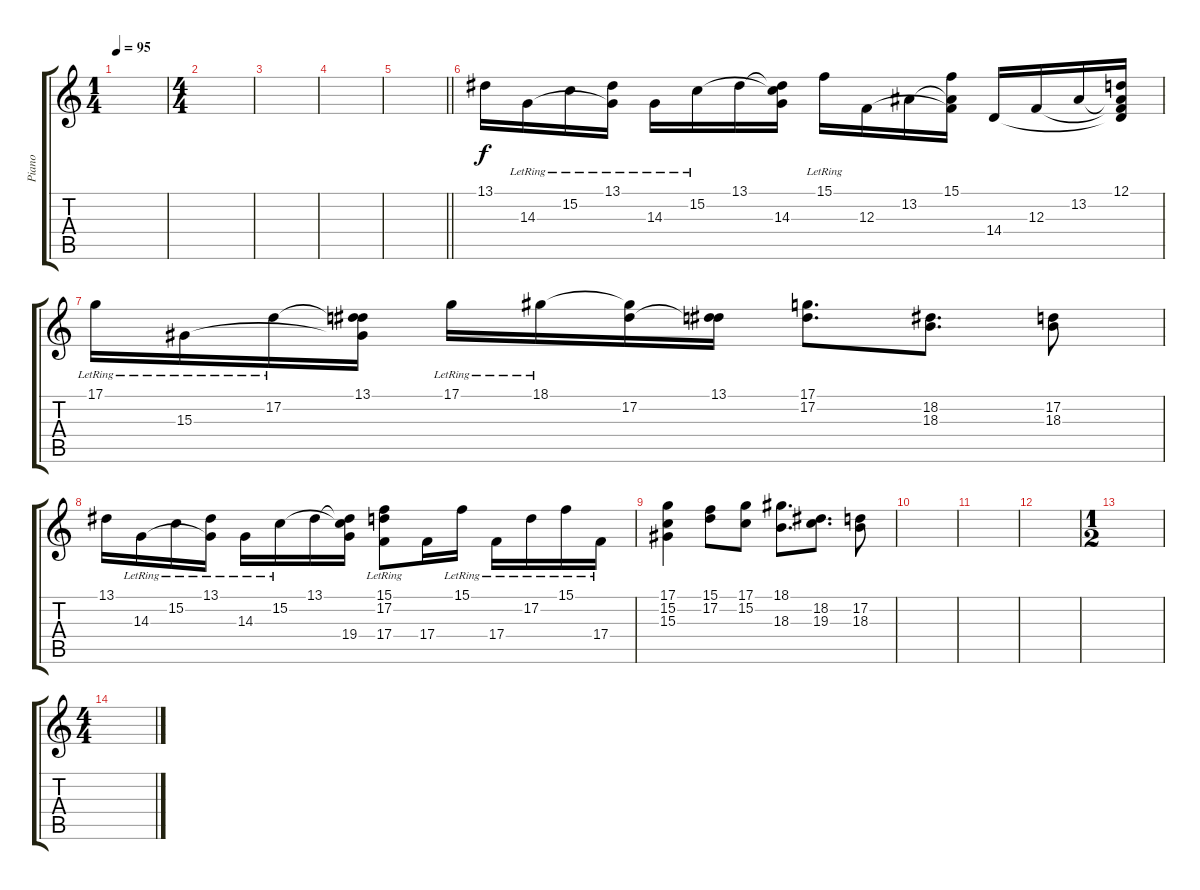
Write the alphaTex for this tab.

\track ("Piano" "Piano") {instrument brightacousticpiano}
\staff {score tabs}
\tuning (D4 A3 F3 C3 G2 C2) {hide}
\ts (1 4)
\tempo 95
\clef g2
\ks c
|
\ts (4 4)
|
|
|
\barLineRight lightlight
|
13.1.16 14.3{lr}.16 15.2{lr}.16 (13.1{lr} 14.3{t}).16 14.3{lr}.16 15.2{lr}.16 13.1.16 (13.1{t} 15.2{t} 14.3).16 15.1{lr}.16 12.3.16 13.2.16 (15.1 13.2{t} 12.3{t}).16 14.4.16 12.3.16 13.2.16 (12.1 13.2{t} 12.3{t} 14.4{t}).16 |
17.1{lr}.16 15.3{lr}.16 17.2{lr}.16 (13.1 17.2{t} 15.3{t}).16 17.1{lr}.16 18.1{lr}.16 (18.1{t} 17.2).16 (13.1 17.2{t}).16 (17.1 17.2).8{d} (18.2 18.3).8{d} (17.2 18.3).8 |
13.1.16 14.3{lr}.16 15.2{lr}.16 (13.1{lr} 14.3{t}).16 14.3{lr}.16 15.2{lr}.16 13.1.16 (13.1{t} 15.2{t} 19.4).16 (15.1{lr} 17.2 17.4).8 17.4.16 15.1{lr}.16 17.4{lr}.16 17.2{lr}.16 15.1{lr}.16 17.4{lr}.16 |
(17.1 15.2 15.3).4 (15.1 17.2).8 (17.1 15.2).8 (18.1 18.3).8{d} (18.2 19.3).8{d} (17.2 18.3).8 |
|
|
|
\ts (1 2)
|
\ts (4 4)
